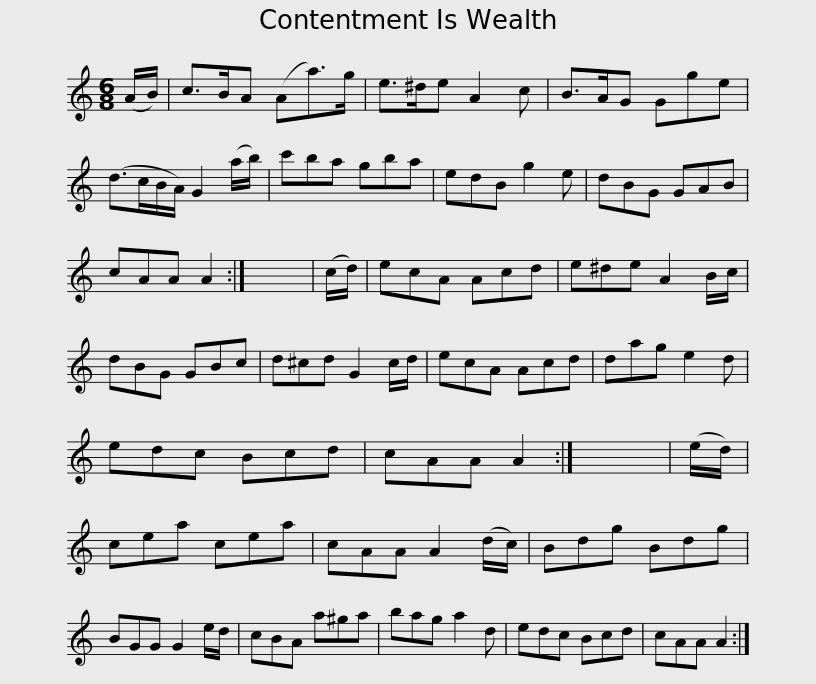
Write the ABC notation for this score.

X:1
L:1/8
M:6/8
I:linebreak $
K:C
V:1 treble
V:1
 (A/B/) | c>BA (Aa>)g | e>^de A2 c | B>AG Gge | (d>cB/A/) G2 (a/b/) | %5
 c'ba gba | edB g2 e |$ dBG GAB | cAA A2 :| x6 | %10
 (c/d/) | ecA Acd | e^de A2 B/c/ | dBG GBc | d^cd G2 c/d/ | %15
 ecA Acd |$ dag e2 d | edc Bcd | cAA A2 :| x6 | %20
 (e/d/) | cea cea | cAA A2 (d/c/) | Bdg Bdg | BGG G2 e/d/ |$ %25
 cBA a^ga | bag a2 d | edc Bcd | cAA A2 :| %29
